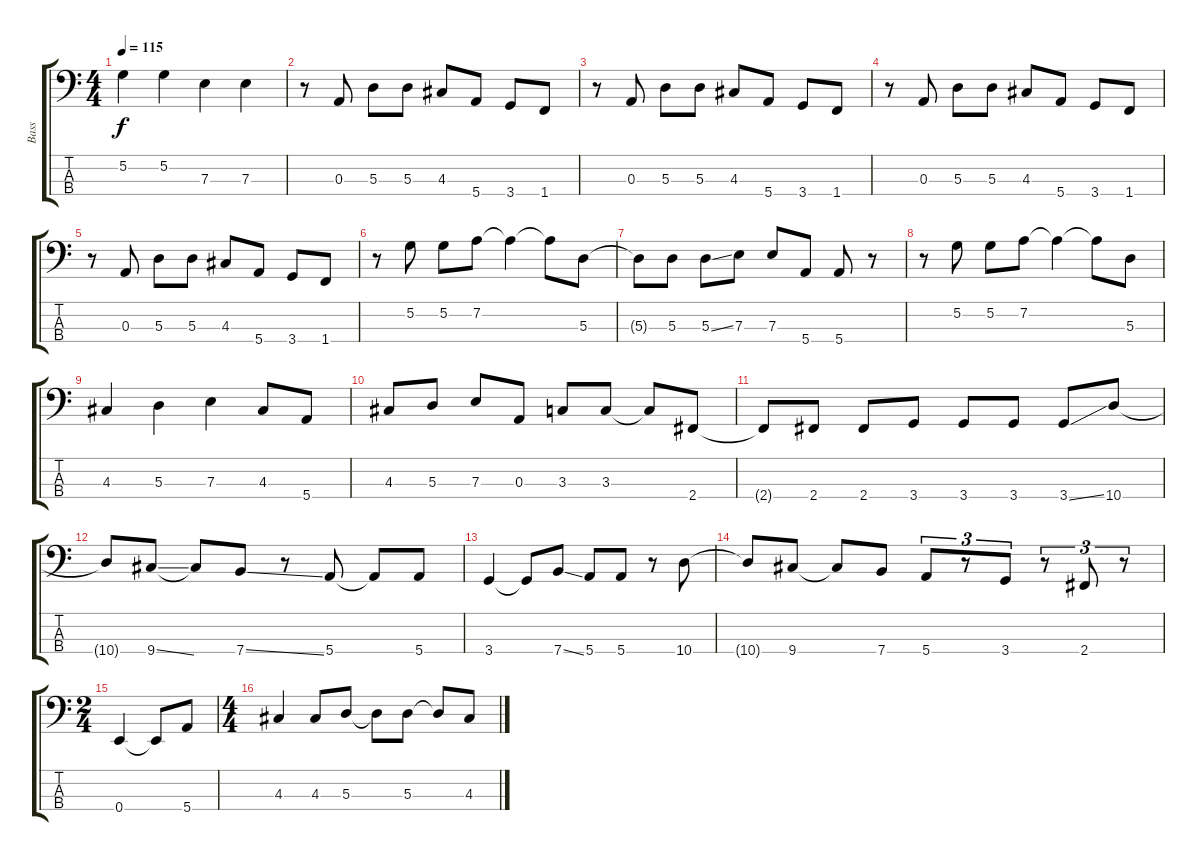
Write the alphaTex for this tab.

\track ("Bass" "Bass") {instrument electricbasspick}
\staff {score tabs}
\tuning (G2 D2 A1 E1) {hide}
\ts (4 4)
\tempo 115
\clef f4
\ks c
5.2.4{dy f} 5.2.4 7.3.4 7.3.4 |
r.8 0.3.8 5.3.8 5.3.8 4.3.8 5.4.8 3.4.8 1.4.8 |
r.8 0.3.8 5.3.8 5.3.8 4.3.8 5.4.8 3.4.8 1.4.8 |
r.8 0.3.8 5.3.8 5.3.8 4.3.8 5.4.8 3.4.8 1.4.8 |
r.8 0.3.8 5.3.8 5.3.8 4.3.8 5.4.8 3.4.8 1.4.8 |
r.8 5.2.8 5.2.8 7.2.8 7.2{t}.4 7.2{t}.8 5.3.8 |
5.3{t}.8 5.3.8 5.3{ss}.8 7.3.8 7.3.8 5.4.8 5.4.8 r.8 |
r.8 5.2.8 5.2.8 7.2.8 7.2{t}.4 7.2{t}.8 5.3.8 |
4.3.4 5.3.4 7.3.4 4.3.8 5.4.8 |
4.3.8 5.3.8 7.3.8 0.3.8 3.3.8 3.3.8 3.3{t}.8 2.4.8 |
2.4{t}.8 2.4.8 2.4.8 3.4.8 3.4.8 3.4.8 3.4{ss}.8 10.4.8 |
10.4{t}.8 9.4{ss}.8 9.4{t}.8 7.4{ss}.8 r.8 5.4.8 5.4{t}.8 5.4.8 |
3.4.4 3.4{t}.8 7.4{ss}.8 5.4.8 5.4.8 r.8 10.4.8 |
10.4{t}.8 9.4.8 9.4{t}.8 7.4.8 5.4.8{tu (3 2)} r.8{tu (3 2)} 3.4.8{tu (3 2)} r.8{tu (3 2)} 2.4.8{tu (3 2)} r.8{tu (3 2)} |
\ts (2 4)
0.4.4 0.4{t}.8 5.4.8 |
\ts (4 4)
4.3.4 4.3.8 5.3.8 5.3{t}.8 5.3.8 5.3{t}.8 4.3.8
